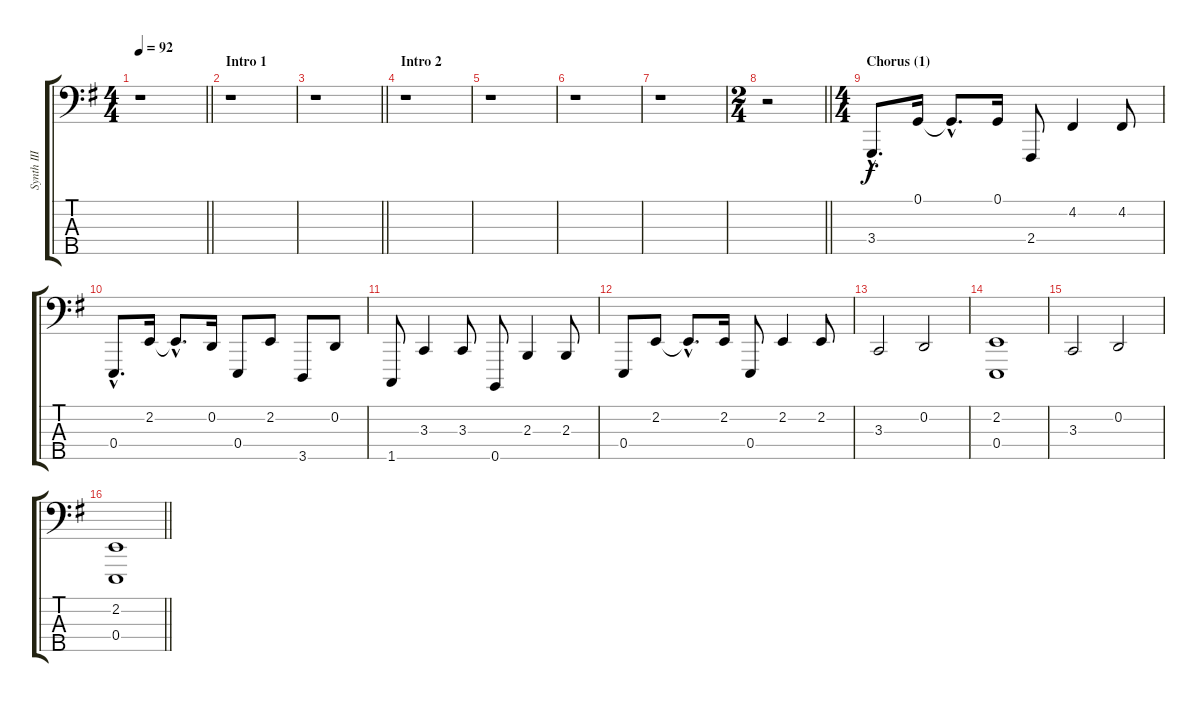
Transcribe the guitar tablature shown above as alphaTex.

\track ("Synth III" "Synth III") {instrument pad2warm}
\staff {score tabs}
\tuning (G2 D2 A1 E1 B0) {hide}
\ts (4 4)
\tempo 92
\clef f4
\barLineRight lightlight
\ks g
r.1{dy f instrument pad2warm} |
\section ("" "Intro 1")
r.1 |
\barLineRight lightlight
r.1 |
\section ("" "Intro 2")
r.1 |
r.1 |
r.1 |
r.1 |
\ts (2 4)
\barLineRight lightlight
r.2 |
\ts (4 4)
\section ("" "Chorus (1)")
3.4{hac}.8{d} 0.1.16 0.1{hac t}.8{d} 0.1.16 2.4.8 4.2.4 4.2.8 |
0.4{hac}.8{d} 2.2.16 2.2{hac t}.8{d} 0.2.16 0.4.8 2.2.8 3.5.8 0.2.8 |
1.5.8 3.3.4 3.3.8 0.5.8 2.3.4 2.3.8 |
0.4.8 2.2.8 2.2{hac t}.8{d} 2.2.16 0.4.8 2.2.4 2.2.8 |
3.3.2 0.2.2 |
(2.2 0.4).1 |
3.3.2 0.2.2 |
\barLineRight lightlight
(2.2 0.4).1
